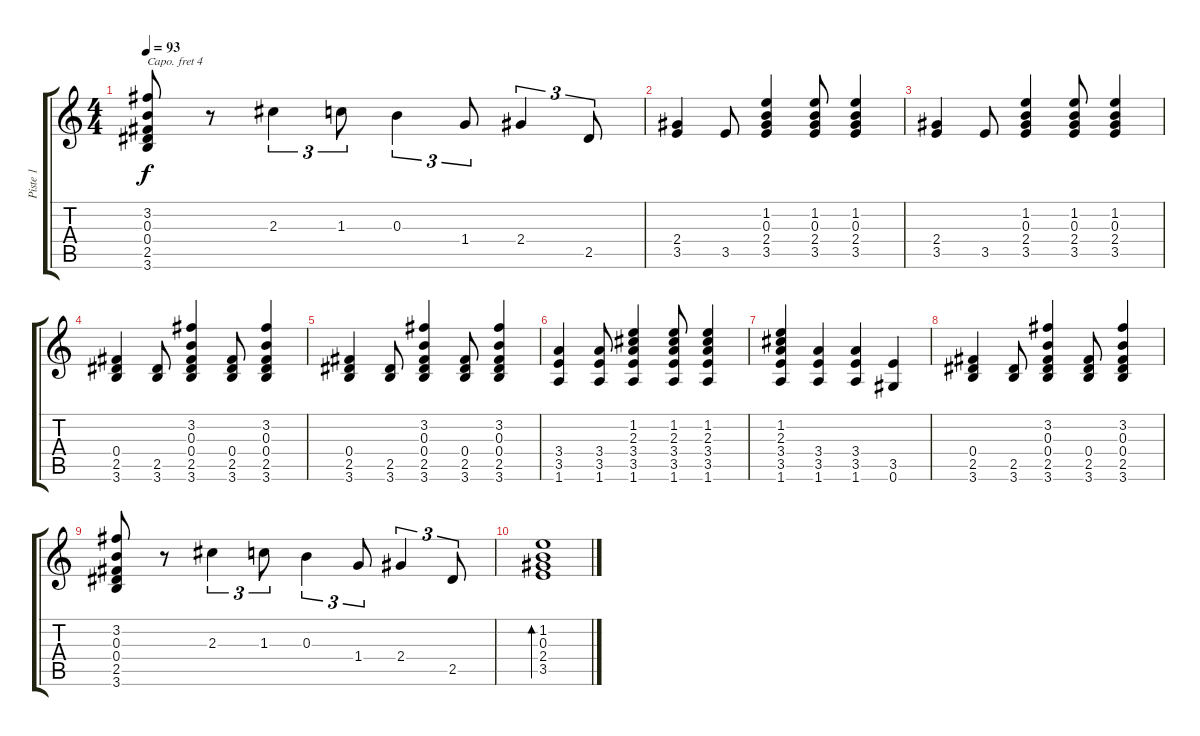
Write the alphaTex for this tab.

\track ("Piste 1" "Piste 1") {instrument acousticguitarnylon}
\staff {score tabs}
\capo 4
\tuning (E4 B3 G3 D3 A2 E2) {hide}
\ts (4 4)
\tempo 93
\clef g2
\ks c
(3.2 0.3 0.4 2.5 3.6).8{dy f} r.8 2.3.4{tu (3 2)} 1.3.8{tu (3 2)} 0.3.4{tu (3 2)} 1.4.8{tu (3 2)} 2.4.4{tu (3 2)} 2.5.8{tu (3 2)} |
(2.4 3.5).4 3.5.8 (1.2 0.3 2.4 3.5).4 (1.2 0.3 2.4 3.5).8 (1.2 0.3 2.4 3.5).4 |
(2.4 3.5).4 3.5.8 (1.2 0.3 2.4 3.5).4 (1.2 0.3 2.4 3.5).8 (1.2 0.3 2.4 3.5).4 |
(0.4 2.5 3.6).4 (2.5 3.6).8 (3.2 0.3 0.4 2.5 3.6).4 (0.4 2.5 3.6).8 (3.2 0.3 0.4 2.5 3.6).4 |
(0.4 2.5 3.6).4 (2.5 3.6).8 (3.2 0.3 0.4 2.5 3.6).4 (0.4 2.5 3.6).8 (3.2 0.3 0.4 2.5 3.6).4 |
(3.4 3.5 1.6).4 (3.4 3.5 1.6).8 (1.2 2.3 3.4 3.5 1.6).4 (1.2 2.3 3.4 3.5 1.6).8 (1.2 2.3 3.4 3.5 1.6).4 |
(1.2 2.3 3.4 3.5 1.6).4 (3.4 3.5 1.6).4 (3.4 3.5 1.6).4 (3.5 0.6).4 |
(0.4 2.5 3.6).4 (2.5 3.6).8 (3.2 0.3 0.4 2.5 3.6).4 (0.4 2.5 3.6).8 (3.2 0.3 0.4 2.5 3.6).4 |
(3.2 0.3 0.4 2.5 3.6).8 r.8 2.3.4{tu (3 2)} 1.3.8{tu (3 2)} 0.3.4{tu (3 2)} 1.4.8{tu (3 2)} 2.4.4{tu (3 2)} 2.5.8{tu (3 2)} |
(1.2 0.3 2.4 3.5).1{bd 480}
